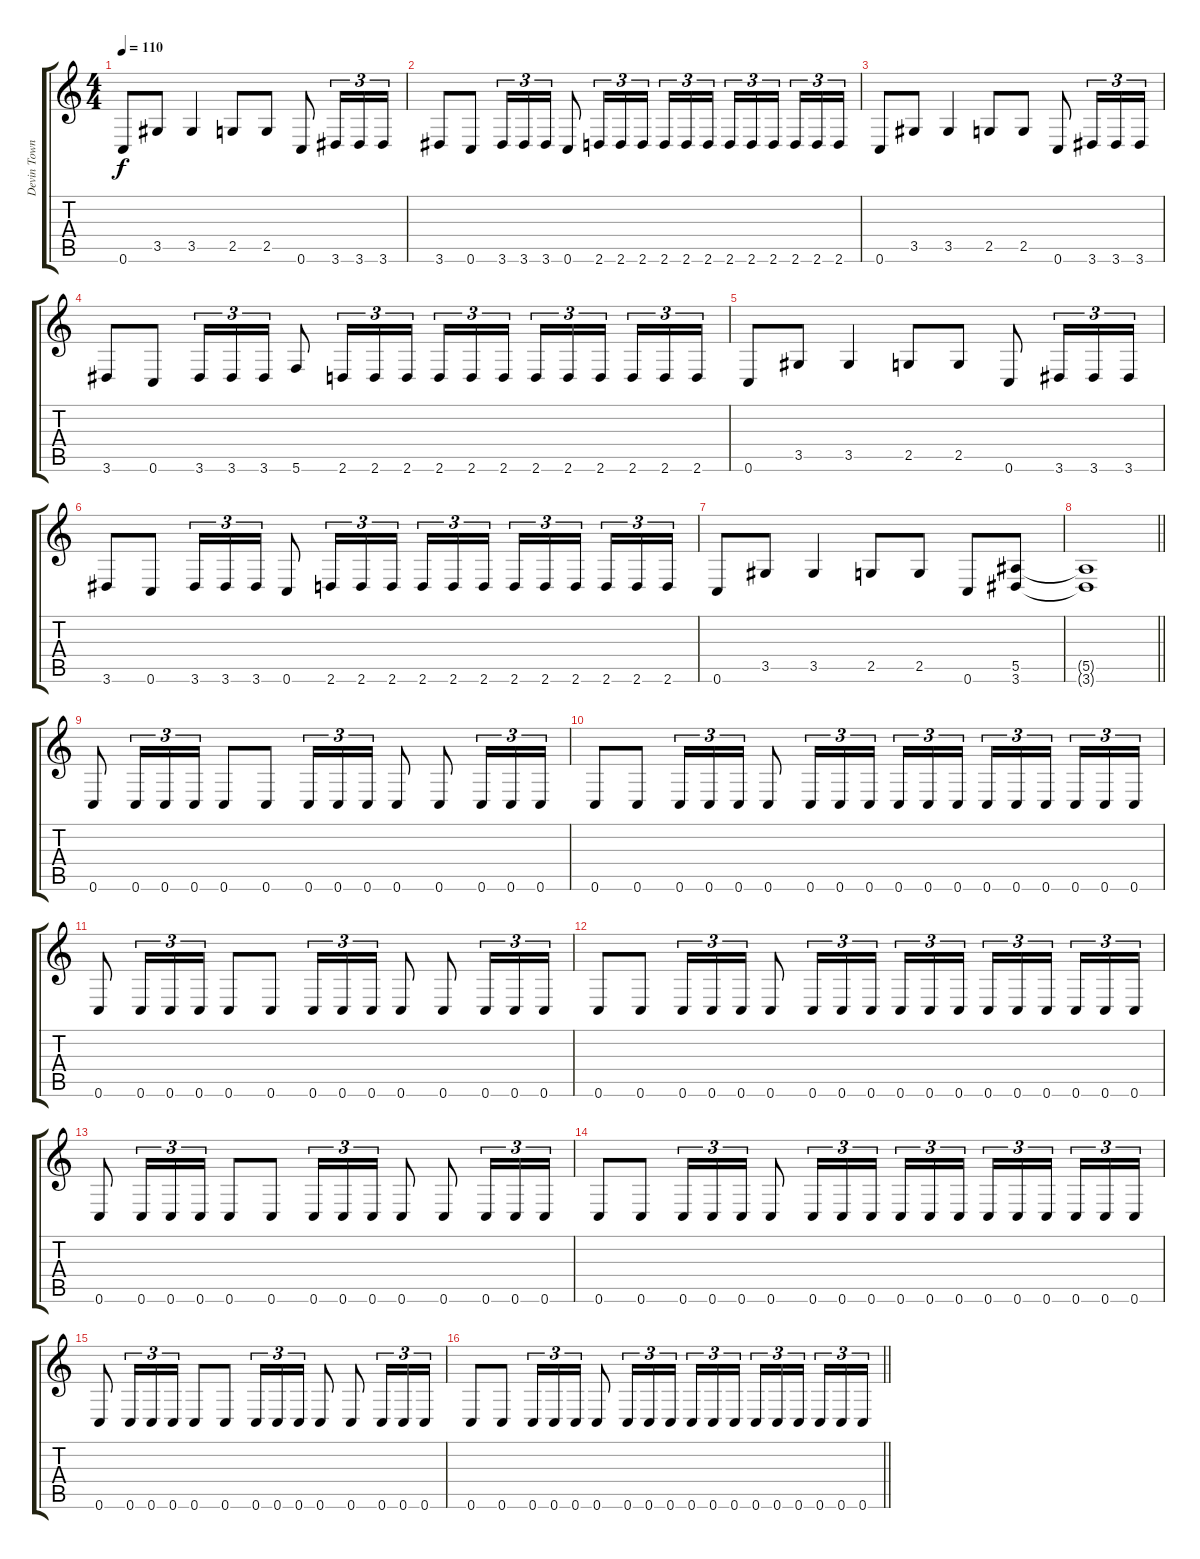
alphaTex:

\track ("Devin Townsend" "Devin Town") {instrument distortionguitar}
\staff {score tabs}
\tuning (C4 G3 Eb3 Bb2 F2 C2) {hide}
\ts (4 4)
\section ("" "")
\tempo 110
\clef g2
\ks c
0.6.8{dy f} 3.5.8 3.5.4 2.5.8 2.5.8 0.6.8 3.6.16{tu (3 2)} 3.6.16{tu (3 2)} 3.6.16{tu (3 2)} |
3.6.8 0.6.8 3.6.16{tu (3 2)} 3.6.16{tu (3 2)} 3.6.16{tu (3 2)} 0.6.8 2.6.16{tu (3 2)} 2.6.16{tu (3 2)} 2.6.16{tu (3 2) beam splitsecondary} 2.6.16{tu (3 2)} 2.6.16{tu (3 2)} 2.6.16{tu (3 2)} 2.6.16{tu (3 2)} 2.6.16{tu (3 2)} 2.6.16{tu (3 2) beam splitsecondary} 2.6.16{tu (3 2)} 2.6.16{tu (3 2)} 2.6.16{tu (3 2)} |
0.6.8 3.5.8 3.5.4 2.5.8 2.5.8 0.6.8 3.6.16{tu (3 2)} 3.6.16{tu (3 2)} 3.6.16{tu (3 2)} |
3.6.8 0.6.8 3.6.16{tu (3 2)} 3.6.16{tu (3 2)} 3.6.16{tu (3 2)} 5.6.8 2.6.16{tu (3 2)} 2.6.16{tu (3 2)} 2.6.16{tu (3 2) beam splitsecondary} 2.6.16{tu (3 2)} 2.6.16{tu (3 2)} 2.6.16{tu (3 2)} 2.6.16{tu (3 2)} 2.6.16{tu (3 2)} 2.6.16{tu (3 2) beam splitsecondary} 2.6.16{tu (3 2)} 2.6.16{tu (3 2)} 2.6.16{tu (3 2)} |
0.6.8 3.5.8 3.5.4 2.5.8 2.5.8 0.6.8 3.6.16{tu (3 2)} 3.6.16{tu (3 2)} 3.6.16{tu (3 2)} |
3.6.8 0.6.8 3.6.16{tu (3 2)} 3.6.16{tu (3 2)} 3.6.16{tu (3 2)} 0.6.8 2.6.16{tu (3 2)} 2.6.16{tu (3 2)} 2.6.16{tu (3 2) beam splitsecondary} 2.6.16{tu (3 2)} 2.6.16{tu (3 2)} 2.6.16{tu (3 2)} 2.6.16{tu (3 2)} 2.6.16{tu (3 2)} 2.6.16{tu (3 2) beam splitsecondary} 2.6.16{tu (3 2)} 2.6.16{tu (3 2)} 2.6.16{tu (3 2)} |
0.6.8 3.5.8 3.5.4 2.5.8 2.5.8 0.6.8 (5.5 3.6).8 |
\barLineRight lightlight
(5.5{t} 3.6{t}).1 |
\section ("" "")
0.6.8 0.6.16{tu (3 2)} 0.6.16{tu (3 2)} 0.6.16{tu (3 2)} 0.6.8 0.6.8 0.6.16{tu (3 2)} 0.6.16{tu (3 2)} 0.6.16{tu (3 2)} 0.6.8 0.6.8 0.6.16{tu (3 2)} 0.6.16{tu (3 2)} 0.6.16{tu (3 2)} |
0.6.8 0.6.8 0.6.16{tu (3 2)} 0.6.16{tu (3 2)} 0.6.16{tu (3 2)} 0.6.8 0.6.16{tu (3 2)} 0.6.16{tu (3 2)} 0.6.16{tu (3 2) beam splitsecondary} 0.6.16{tu (3 2)} 0.6.16{tu (3 2)} 0.6.16{tu (3 2)} 0.6.16{tu (3 2)} 0.6.16{tu (3 2)} 0.6.16{tu (3 2) beam splitsecondary} 0.6.16{tu (3 2)} 0.6.16{tu (3 2)} 0.6.16{tu (3 2)} |
0.6.8 0.6.16{tu (3 2)} 0.6.16{tu (3 2)} 0.6.16{tu (3 2)} 0.6.8 0.6.8 0.6.16{tu (3 2)} 0.6.16{tu (3 2)} 0.6.16{tu (3 2)} 0.6.8 0.6.8 0.6.16{tu (3 2)} 0.6.16{tu (3 2)} 0.6.16{tu (3 2)} |
0.6.8 0.6.8 0.6.16{tu (3 2)} 0.6.16{tu (3 2)} 0.6.16{tu (3 2)} 0.6.8 0.6.16{tu (3 2)} 0.6.16{tu (3 2)} 0.6.16{tu (3 2) beam splitsecondary} 0.6.16{tu (3 2)} 0.6.16{tu (3 2)} 0.6.16{tu (3 2)} 0.6.16{tu (3 2)} 0.6.16{tu (3 2)} 0.6.16{tu (3 2) beam splitsecondary} 0.6.16{tu (3 2)} 0.6.16{tu (3 2)} 0.6.16{tu (3 2)} |
0.6.8 0.6.16{tu (3 2)} 0.6.16{tu (3 2)} 0.6.16{tu (3 2)} 0.6.8 0.6.8 0.6.16{tu (3 2)} 0.6.16{tu (3 2)} 0.6.16{tu (3 2)} 0.6.8 0.6.8 0.6.16{tu (3 2)} 0.6.16{tu (3 2)} 0.6.16{tu (3 2)} |
0.6.8 0.6.8 0.6.16{tu (3 2)} 0.6.16{tu (3 2)} 0.6.16{tu (3 2)} 0.6.8 0.6.16{tu (3 2)} 0.6.16{tu (3 2)} 0.6.16{tu (3 2) beam splitsecondary} 0.6.16{tu (3 2)} 0.6.16{tu (3 2)} 0.6.16{tu (3 2)} 0.6.16{tu (3 2)} 0.6.16{tu (3 2)} 0.6.16{tu (3 2) beam splitsecondary} 0.6.16{tu (3 2)} 0.6.16{tu (3 2)} 0.6.16{tu (3 2)} |
0.6.8 0.6.16{tu (3 2)} 0.6.16{tu (3 2)} 0.6.16{tu (3 2)} 0.6.8 0.6.8 0.6.16{tu (3 2)} 0.6.16{tu (3 2)} 0.6.16{tu (3 2)} 0.6.8 0.6.8 0.6.16{tu (3 2)} 0.6.16{tu (3 2)} 0.6.16{tu (3 2)} |
\barLineRight lightlight
0.6.8 0.6.8 0.6.16{tu (3 2)} 0.6.16{tu (3 2)} 0.6.16{tu (3 2)} 0.6.8 0.6.16{tu (3 2)} 0.6.16{tu (3 2)} 0.6.16{tu (3 2) beam splitsecondary} 0.6.16{tu (3 2)} 0.6.16{tu (3 2)} 0.6.16{tu (3 2)} 0.6.16{tu (3 2)} 0.6.16{tu (3 2)} 0.6.16{tu (3 2) beam splitsecondary} 0.6.16{tu (3 2)} 0.6.16{tu (3 2)} 0.6.16{tu (3 2)}
